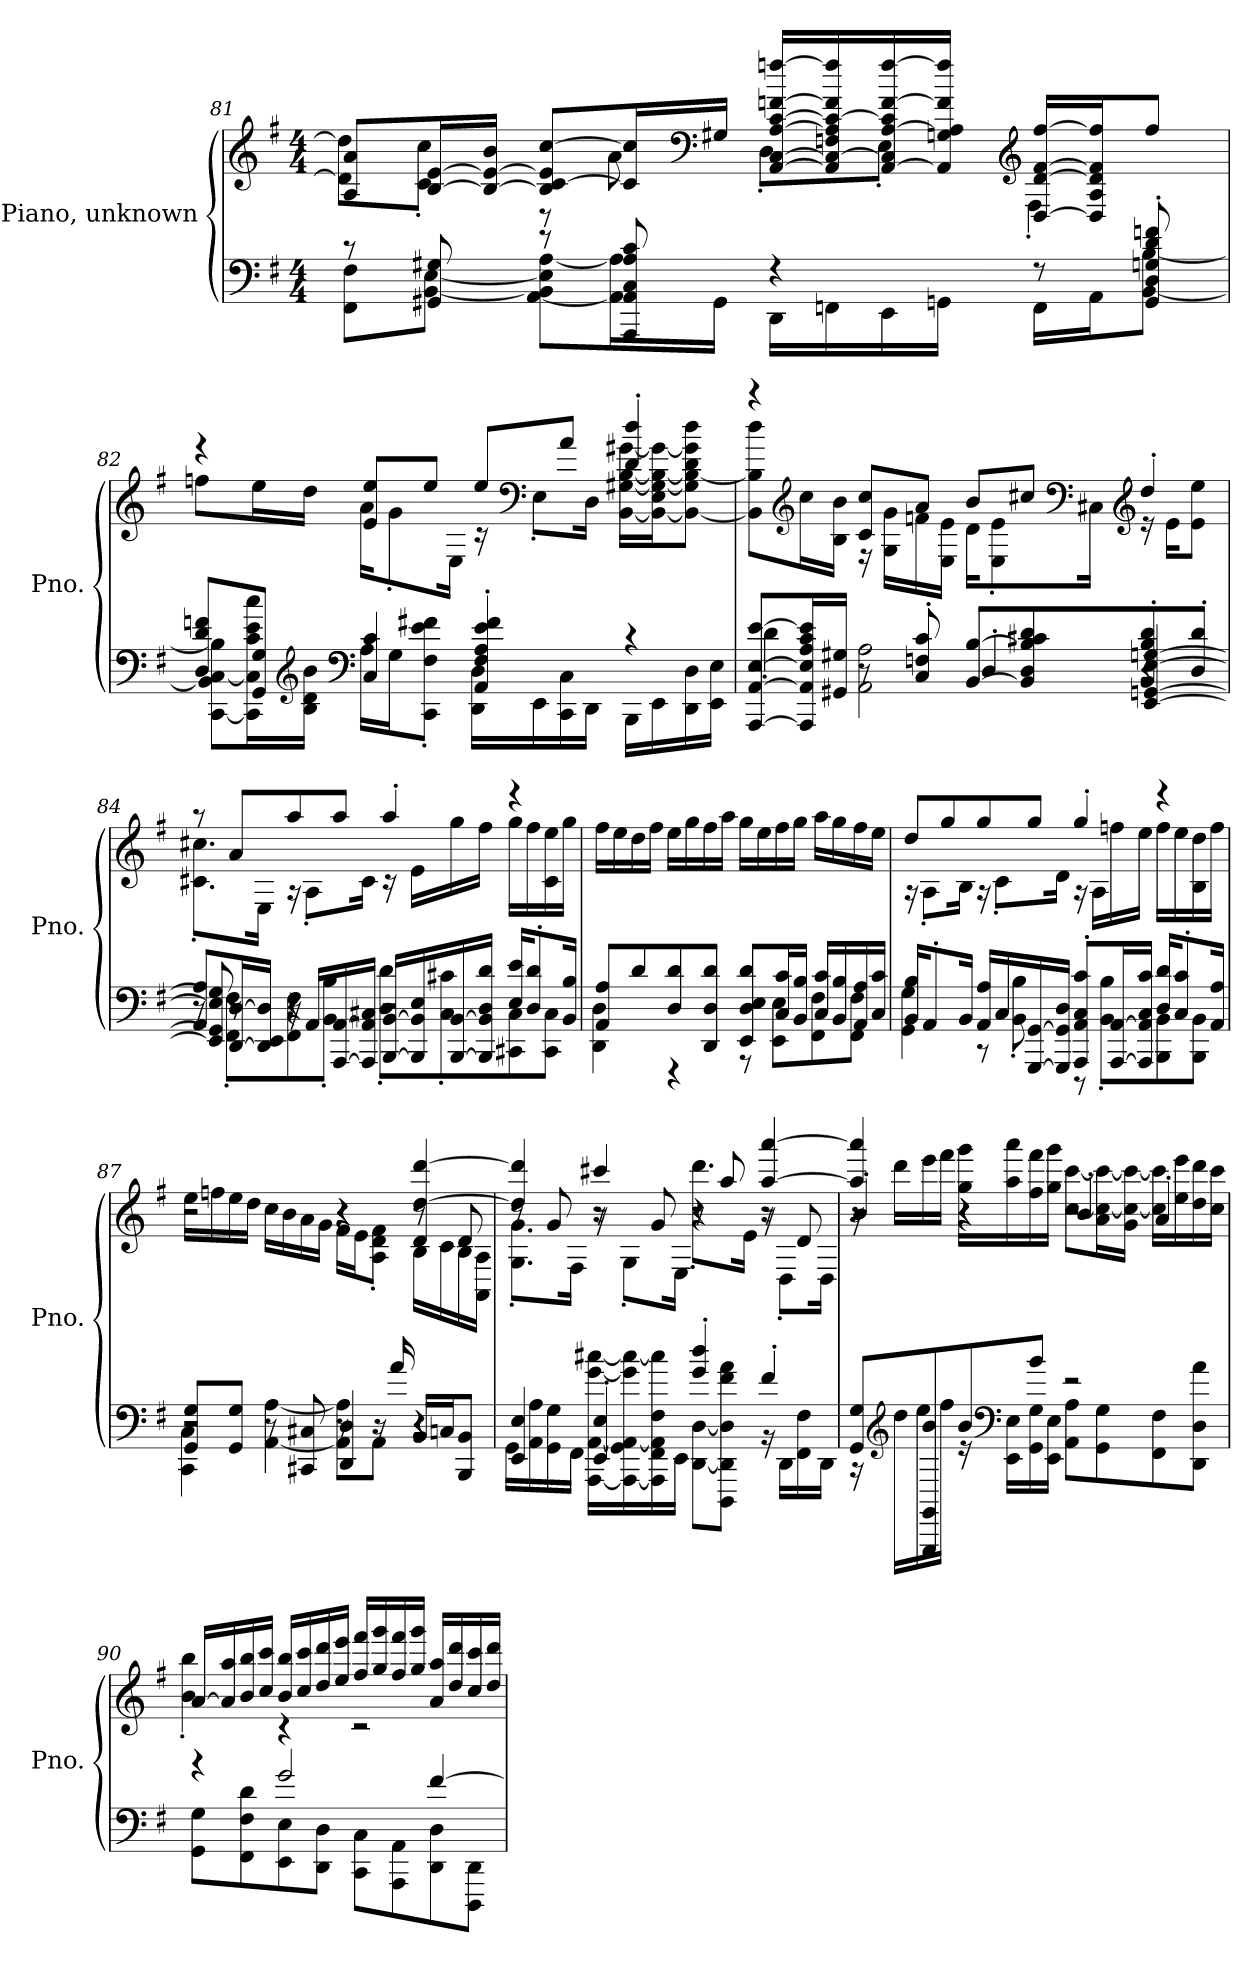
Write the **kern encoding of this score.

**kern	**kern
*part1	*part1
*staff2	*staff1
*I"Piano, unknown	*
*I'Pno.	*
!!LO:LB:g=z
*clefF4	*clefG2
*k[f#]	*k[f#]
*M4/4	*M4/4
=81	=81
*^	*^
8r	8FF#\ 8F#\L	8A/ 8a/L	8d\] 8dd\]L
8GG#X/ 8G#X/	[8BB\ [8E\J	[16B/ [16e/L	8c\' 8cc\'J
.	.	16B/_ 16e/_ 16b/JJ	.
8r	[8AA\ 8BB\] 8E\] [8A\L	8B/] [8c/ 8e/] [8cc/L	8r
8AAA/ 8AA/ 8C/ 8A/ 8c/	16AA\] 16A\]L	16c/] 16cc/]L	8a\
*	*	*clefF4	*
.	16GG#\JJ	16G#X/JJ	.
4r	16DD\LL	[16AA/ [16C/ [16A/ [16c/ [16fn/ [16ffn/LL	8D'\L
.	16FFn\	16AA/] 16C/_ 16Fn/ 16A/] 16c/_ 16f/] 16ff/]	.
.	16EE\	[16AA/ 16C/] [16A/ 16c/] [16f/ [16ff/	8E'\J
.	16GGn\JJ	16AA/] 16Gn/ 16A/] 16f/] 16ff/]JJ	.
*	*	*clefG2	*
8r	16FF\LL	[16D/ [16d/ [16f/ [16ff/LL	4F'\
.	16AA\J	16D/] 16A/ 16d/] 16f/] 16ff/]J	.
8GG/' 8D/' 8Gn/' 8d/' 8fn/'	[8BB\ [8B\J	8ff/J	.
!!LO:LB:g=z	!!
=82	=82	=82	=82
8D/ 8d/ 8fn/L	[8CC\ 8BB\] [8C\ 8B\]L	4r	8ffn\L
8GG/ 8G/J	16CC\] 16C\] 16c\ 16e\ 16cc\L	.	16ee\L
*clefG2	*	*	*
.	16B\ 16d\ 16b\JJ	.	16dd\JJ
*clefF4	*	*	*
4C/ 4c/	16A\LL	8e/ 8ee/L	16a\KL
.	16G\J	.	8g'\
.	8CC\' 8F#\' 8e\' 8f#X\'J	8ee/J	.
.	.	.	16E\Jk
4AA/' 4F#/' 4A/' 4e/' 4f#/'	16DD\ 16D\LL	8ee/L	16r
*	*	*clefF4	*
.	16EE\	.	8E'\L
.	16CC\ 16C\	8a/J	.
.	16DD\JJ	.	16D\Jk
4r	16BBB\LL	4d/' 4dd/'	[16BB\ [16G#X\ [16B\ [16g#X\LL
.	16EE\	.	16BB\_ 16E\ 16G#\_ 16B\_ 16g#\_J
.	16DD\ 16D\	.	8BB\_ 8G#\] 8B\_ 8d\ 8g#\] 8dd\J
.	16EE\ 16E\JJ	.	.
!!LO:LB:g=z	!!
=83	=83	=83	=83
*	*^	*	*
[8AAA/ [8AA/ [8E/ [8e/L	4d'\	2r	4r	8BB\] 8B\] 8dd\L
*	*	*	*clefG2	*
16AAA/] 16AA/] 16E/] 16A/ 16c/ 16e/]L	.	.	.	16cc\L
16GG#X/ 16G#X/JJ	.	.	.	16B\ 16b\JJ
8r	2AA\ 2A\	.	8c/ 8cc/L	16r
.	.	.	.	16G\ 16g\LL
8C/' 8Fn/' 8c/'	.	.	8a/J	16fn\
.	.	.	.	16E\ 16e\JJ
[8BB/ [8B/L	.	4D'/	8b/L	16d\KL
.	.	.	.	8E\' 8e\'
8BB/] 8D/ 8B/] 8c#X/ 8d/	.	.	8cc#X/J	.
*	*	*	*clefF4	*
.	.	.	.	16C#X\Jk
*	*	*	*clefG2	*
8BB/' 8B/' 8d/'	4r	[4EE/ [4GGn/ [4E/ [4Gn/	4dd'/	16r
.	.	.	.	16e\KL
8D/' 8d/'J	.	.	.	8e\ 8ee\J
!!LO:LB:g=z	!!
=84	=84	=84	=84	=84
8AA/ 8A/L	8r	8EE/] 8GG/] 8E/] 8G/]	8r	8.c#X\' 8.cc#X\'L
[16DD/ [16D/L	8FF#\' 8F#\'L	8r	8a/L	.
16DD/] 16EE/ 16D/]JJ	.	.	.	16E\Jk
16r	8FF#\ 8F#\	4r	8aa/	16r
16AA/LL	.	.	.	8A'\L
[16AAA/ [16AA/	8BB\' 8B\'J	.	8aa/J	.
16AAA/] 16AA/] 16C#X/JJ	.	.	.	16c#\Jk
[16BBB/ [16BB/LL	8D\' 8d\'L	2r	4aa'/	16r
16BBB/] 16BB/] 16E/	.	.	.	16e\LL
[16BBB/ [16BB/	8C#\' 8c#X\'	.	.	16gg\
16BBB/] 16BB/] 16D/ 16d/JJ	.	.	.	16ff#\JJ
16E/ 16e/KL	8CC#X\ 8C#\	.	4r	16gg\LL
8D/' 8d/'	.	.	.	16ff#\
.	8CC#\ 8C#\J	.	.	16c#\ 16ee\
16BB/ 16B/Jk	.	.	.	16gg\JJ
*	*v	*v	*	*
*	*	*v	*v
=85	=85	=85
8AA/ 8A/L	4DD\ 4D\	16ff#\LL
.	.	16ee\
8d/	.	16dd\
.	.	16ff#\JJ
8D/ 8d/	4r	16ee\LL
.	.	16gg\
8DD/ 8D/ 8d/J	.	16ff#\
.	.	16aa\JJ
8EE/ 8D/ 8E/ 8d/L	8r	16gg\LL
.	.	16ee\
16C/ 16c/L	8EE\ 8E\L	16ff#\
16BB/ 16B/JJ	.	16gg\JJ
16C/ 16c/LL	8FF#\ 8F#\	16aa\LL
16BB/ 16B/	.	16gg\
16AA/ 16A/	8FF#\ 8F#\J	16ff#\
16C/ 16c/JJ	.	16ee\JJ
!!LO:LB:g=z
=86	=86	=86
*	*	*^
16BB/ 16B/KL	4GG\ 4G\	8dd/L	16r
8AA'/	.	.	8A'\L
.	.	8gg/	.
16BB/Jk	.	.	16B\Jk
16AA/ 16A/LL	8r	8gg/	16r
16C/	.	.	8c'\L
[16GGG/ [16GG/	8BB\' 8B\'	8gg/J	.
16GGG/] 16GG/] 16D/JJ	.	.	16d\Jk
8AAA/' 8AA/' 8C/' 8c/'L	8r	4gg'/	16r
.	.	.	16A\LL
[16AAA/ [16AA/L	8BB\' 8B\'L	.	16ffn\
16AAA/] 16AA/] 16C/ 16c/JJ	.	.	16ee\JJ
16D/ 16d/KL	8BBB\ 8BB\	4r	16ff\LL
8C/' 8c/'	.	.	16ee\
.	8BBB\ 8BB\J	.	16B\ 16dd\
16AA/ 16A/Jk	.	.	16ff\JJ
=87	=87	=87	=87
*	*^	*	*^
8GG/ 8G/L	4CC\ 4C\	2r	2r	16ee\LL	2r
.	.	.	.	16ffn\	.
8GG/ 8G/J	.	.	.	16ee\	.
.	.	.	.	16dd\JJ	.
8r	[4AA\ [4A\	.	.	16cc\LL	.
.	.	.	.	16b\	.
8CC#X/ 8C#X/	.	.	.	16a\	.
.	.	.	.	16g\JJ	.
8r	8AA\] 8A\]L	4DD/ 4D/	4r	16f#\LL	4r
.	.	.	.	16e\J	.
16r	8AA\J	.	.	8A\' 8d\' 8f#\'J	.
16a/	.	.	.	.	.
16BB/LL	4r	4r	4d/ [4dd/ [4ddd/	16B\LL	8r
16Cn/J	.	.	.	16c\	.
8BBB/ 8BB/J	.	.	.	16B\	8d/
.	.	.	.	16AA\ 16A\JJ	.
*	*v	*v	*	*	*
!!LO:PB:g=z	!!	!!
=88	=88	=88	=88	=88
4EE/ 4E/	16GG\LL	4dd/] 4ddd/]	8.G\' 8.g\'L	8r
.	16AA\ 16A\	.	.	.
.	16GG\ 16G\	.	.	8g/
.	16FF#\JJ	.	16F#\Jk	.
4EE/' 4E/'	[16AAA\ [16AA\ [16g\ [16cc#X\LL	4ccc#X/	16r	8r
.	16AAA\_ 16GG\ 16AA\_ 16g\] 16cc#\_	.	8G'\L	.
.	16AAA\] 16FF#\ 16AA\] 16F#\ 16cc#\]	.	.	8g/
.	16EE\JJ	.	16E\Jk	.
4g/' 4dd/'	[8DD\ [8D\L	8r	8.ddd'\L	4r
.	8DDD\ 8DD\] 8D\] 8f#\ 8a\J	8aa/	.	.
.	.	.	16e\Jk	.
4f#'/	16r	[4aa/ [4aaa/	16r	8r
.	16DD\LL	.	8D'\L	.
.	16FF#\ 16F#\	.	.	8d/
.	16DD\JJ	.	16D\Jk	.
=89	=89	=89	=89	=89
8GG/ 8G/L	16r	4aa/] 4aaa/]	16r	4b'/
*clefG2	*	*	*	*
.	16dd\LL	.	16ddd\LL	.
8GGG/ 8GG/ 8b/	16ee\	.	16eee\	.
.	16ff#\JJ	.	16fff#\JJ	.
8b/	16r	4r	16gg\ 16ggg\LL	4r
*clefF4	*	*	*	*
.	16EE\ 16E\LL	.	16aa\ 16aaa\	.
8b/J	16GG\ 16G\	.	16ff#\ 16fff#\	.
.	16EE\ 16E\JJ	.	16gg\ 16ggg\JJ	.
2r	8AA\ 8A\L	2r	[8cc\ [8ccc\L	4b'/
.	8GG\ 8G\	.	16a\ 16cc\_ 16ccc\_L	.
.	.	.	16g\ 16cc\_ 16ccc\_JJ	.
.	8FF#\ 8F#\	.	16cc\] 16ccc\]LL	4a'/
.	.	.	16ee\ 16eee\	.
.	8DD\ 8D\ 8a\J	.	16dd\ 16ddd\	.
.	.	.	16cc\ 16ccc\JJ	.
*	*	*	*v	*v
!!LO:LB:g=z
=90	=90	=90	=90
4r	8GG\ 8G\L	[16a/LL	4b\' 4bb\'
.	.	16a/] 16aa/	.
.	8FF#\ 8F#\ 8d\	16b/ 16bb/	.
.	.	16cc/ 16ccc/JJ	.
2g/	8EE\ 8E\	16b/ 16bb/LL	4r
.	.	16cc/ 16ccc/	.
.	8DD\ 8D\J	16dd/ 16ddd/	.
.	.	16ee/ 16eee/JJ	.
.	8CC\ 8C\L	16ff#/ 16fff#/LL	2r
.	.	16gg/ 16ggg/	.
.	8AAA\ 8AA\	16ff#/ 16fff#/	.
.	.	16gg/ 16ggg/JJ	.
[4f#/	8DD\ 8D\	16a/ 16aa/LL	.
.	.	16dd/ 16ddd/	.
.	8DDD\ 8DD\J	16cc/ 16ccc/	.
.	.	16dd/ 16ddd/JJ	.
*v	*v	*	*
*	*v	*v
=	=
*-	*-
